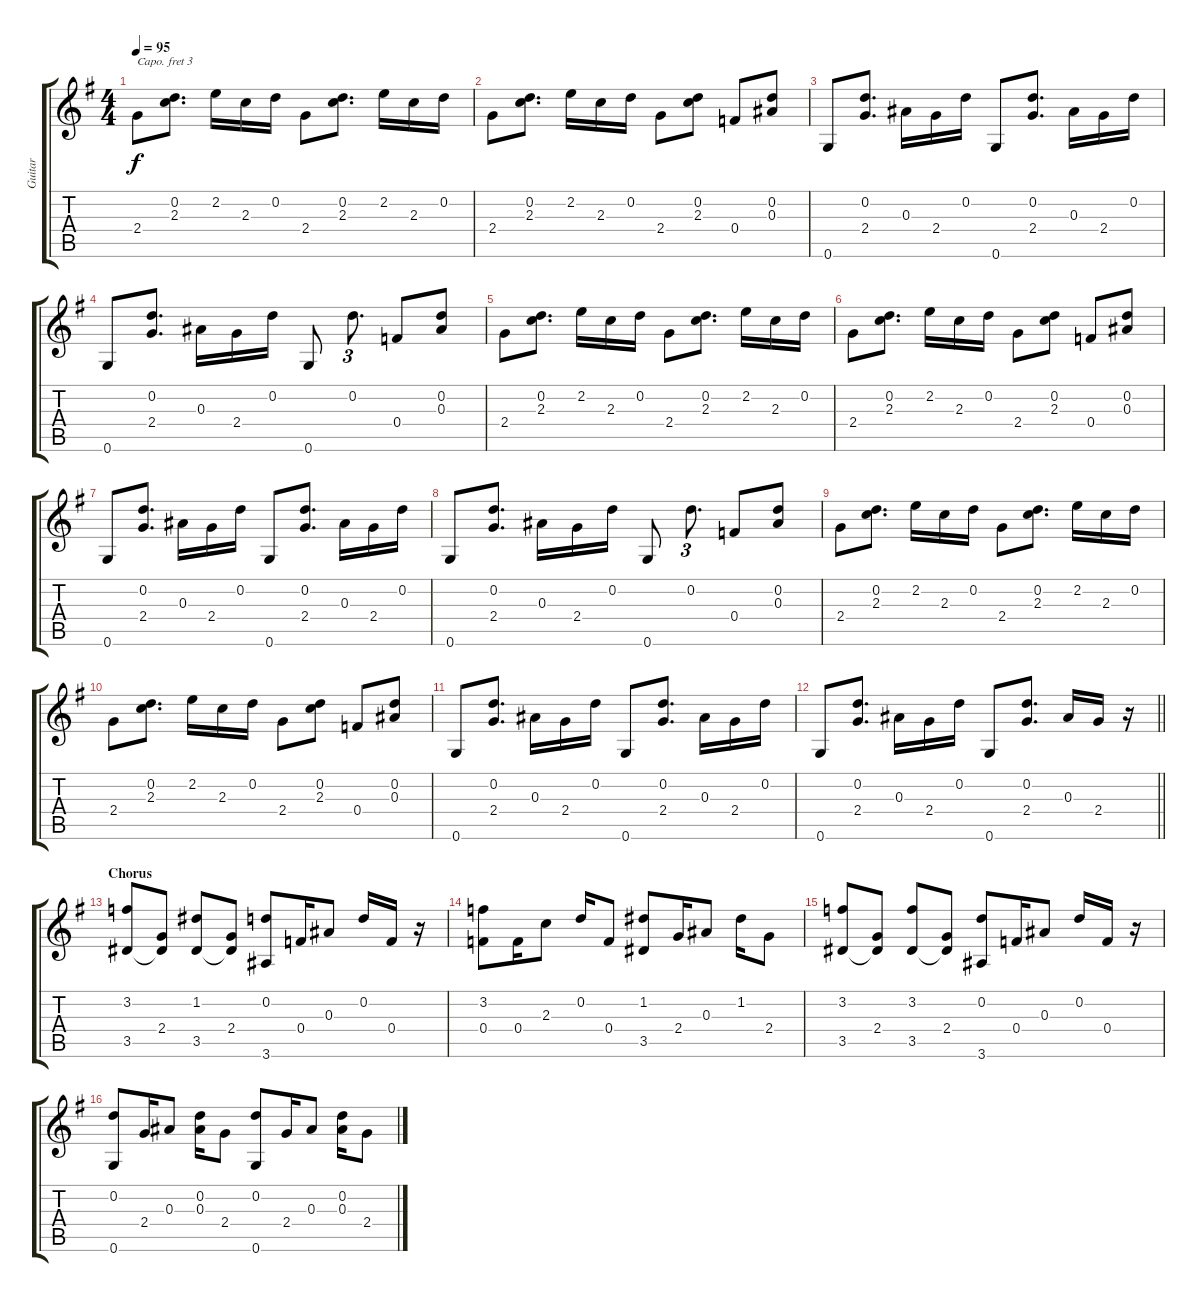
\track ("Guitar" "Guitar") {instrument acousticguitarsteel}
\staff {score tabs}
\capo 3
\tuning (E4 B3 G3 D3 A2 E2) {hide}
\ts (4 4)
\tempo 95
\clef g2
\ks g
2.4.8{dy f} (0.2 2.3).8{d} 2.2.16 2.3.16 0.2.16 2.4.8 (0.2 2.3).8{d} 2.2.16 2.3.16 0.2.16 |
2.4.8 (0.2 2.3).8{d} 2.2.16 2.3.16 0.2.16 2.4.8 (0.2 2.3).8 0.4.8 (0.2 0.3).8 |
0.6.8 (0.2 2.4).8{d} 0.3.16 2.4.16 0.2.16 0.6.8 (0.2 2.4).8{d} 0.3.16 2.4.16 0.2.16 |
0.6.8 (0.2 2.4).8{d} 0.3.16 2.4.16 0.2.16 0.6.8 0.2.8{d tu (3 2)} 0.4.8 (0.2 0.3).8 |
2.4.8 (0.2 2.3).8{d} 2.2.16 2.3.16 0.2.16 2.4.8 (0.2 2.3).8{d} 2.2.16 2.3.16 0.2.16 |
2.4.8 (0.2 2.3).8{d} 2.2.16 2.3.16 0.2.16 2.4.8 (0.2 2.3).8 0.4.8 (0.2 0.3).8 |
0.6.8 (0.2 2.4).8{d} 0.3.16 2.4.16 0.2.16 0.6.8 (0.2 2.4).8{d} 0.3.16 2.4.16 0.2.16 |
0.6.8 (0.2 2.4).8{d} 0.3.16 2.4.16 0.2.16 0.6.8 0.2.8{d tu (3 2)} 0.4.8 (0.2 0.3).8 |
2.4.8 (0.2 2.3).8{d} 2.2.16 2.3.16 0.2.16 2.4.8 (0.2 2.3).8{d} 2.2.16 2.3.16 0.2.16 |
2.4.8 (0.2 2.3).8{d} 2.2.16 2.3.16 0.2.16 2.4.8 (0.2 2.3).8 0.4.8 (0.2 0.3).8 |
0.6.8 (0.2 2.4).8{d} 0.3.16 2.4.16 0.2.16 0.6.8 (0.2 2.4).8{d} 0.3.16 2.4.16 0.2.16 |
\barLineRight lightlight
0.6.8 (0.2 2.4).8{d} 0.3.16 2.4.16 0.2.16 0.6.8 (0.2 2.4).8{d} 0.3.16 2.4.16 r.16 |
\section ("" "Chorus")
(3.2 3.5).8 (2.4 3.5{t}).8 (1.2 3.5).8 (2.4 3.5{t}).8 (0.2 3.6).8 0.4.16 0.3.8 0.2.16 0.4.16 r.16 |
(3.2 0.4).8 0.4.16 2.3.8 0.2.16 0.4.8 (1.2 3.5).8 2.4.16 0.3.8 1.2.16 2.4.8 |
(3.2 3.5).8 (2.4 3.5{t}).8 (3.2 3.5).8 (2.4 3.5{t}).8 (0.2 3.6).8 0.4.16 0.3.8 0.2.16 0.4.16 r.16 |
(0.2 0.6).8 2.4.16 0.3.8 (0.2 0.3).16 2.4.8 (0.2 0.6).8 2.4.16 0.3.8 (0.2 0.3).16 2.4.8
